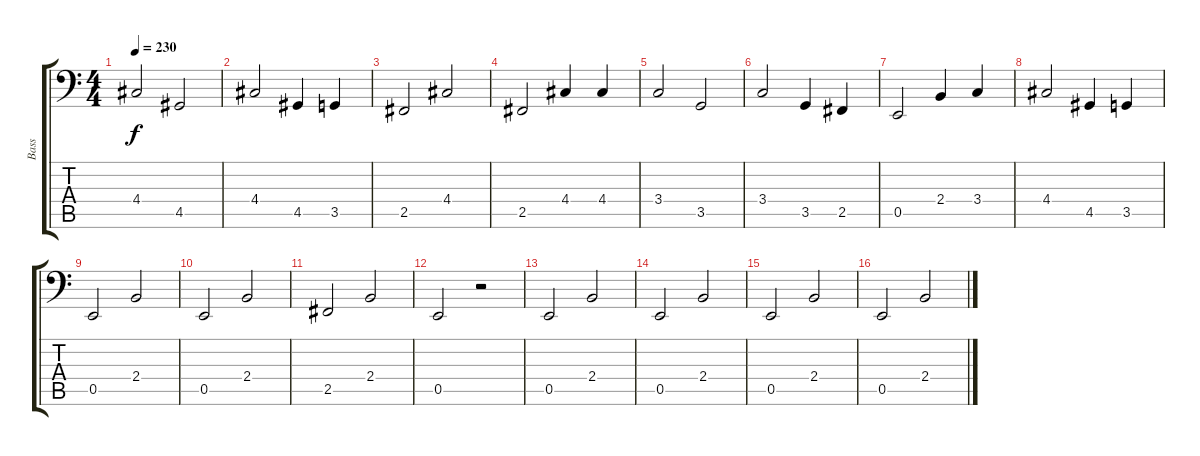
\track ("Bass" "Bass") {instrument electricbassfinger}
\staff {score tabs}
\tuning (C3 G2 D2 A1 E1 B0) {hide}
\ts (4 4)
\tempo 230
\clef f4
\ks c
4.4.2{dy f} 4.5.2 |
4.4.2 4.5.4 3.5.4 |
2.5.2 4.4.2 |
2.5.2 4.4.4 4.4.4 |
3.4.2 3.5.2 |
3.4.2 3.5.4 2.5.4 |
0.5.2 2.4.4 3.4.4 |
4.4.2 4.5.4 3.5.4 |
0.5.2 2.4.2 |
0.5.2 2.4.2 |
2.5.2 2.4.2 |
0.5.2 r.2 |
0.5.2 2.4.2 |
0.5.2 2.4.2 |
0.5.2 2.4.2 |
0.5.2 2.4.2
